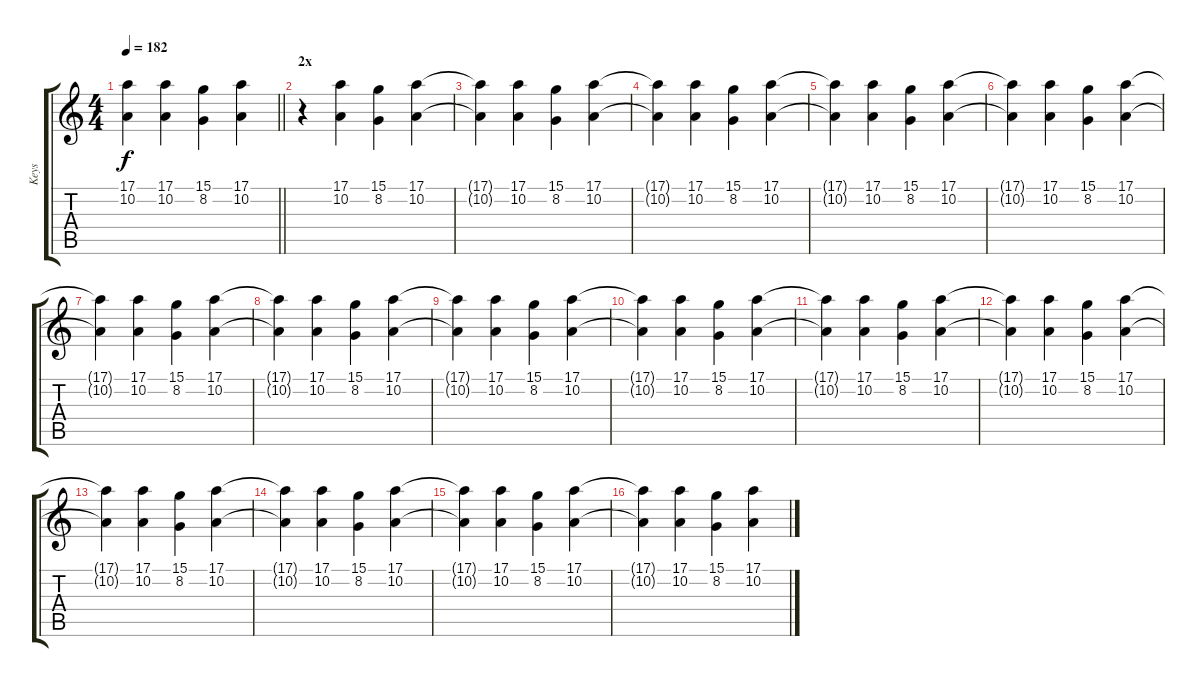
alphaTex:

\track ("Keys" "Keys") {instrument lead1square}
\staff {score tabs}
\tuning (E4 B3 G3 D3 A2 E2) {hide}
\ts (4 4)
\tempo 182
\clef g2
\barLineRight lightlight
\ks c
(17.1{t} 10.2{t}).4{dy f} (17.1 10.2).4 (15.1 8.2).4 (17.1 10.2).4 |
\section ("" "2x")
r.4{volume 8} (17.1 10.2).4 (15.1 8.2).4 (17.1 10.2).4 |
(17.1{t} 10.2{t}).4 (17.1 10.2).4 (15.1 8.2).4 (17.1 10.2).4 |
(17.1{t} 10.2{t}).4 (17.1 10.2).4 (15.1 8.2).4 (17.1 10.2).4 |
(17.1{t} 10.2{t}).4 (17.1 10.2).4 (15.1 8.2).4 (17.1 10.2).4 |
(17.1{t} 10.2{t}).4 (17.1 10.2).4 (15.1 8.2).4 (17.1 10.2).4 |
(17.1{t} 10.2{t}).4 (17.1 10.2).4 (15.1 8.2).4 (17.1 10.2).4 |
(17.1{t} 10.2{t}).4 (17.1 10.2).4 (15.1 8.2).4 (17.1 10.2).4 |
(17.1{t} 10.2{t}).4 (17.1 10.2).4 (15.1 8.2).4 (17.1 10.2).4 |
(17.1{t} 10.2{t}).4 (17.1 10.2).4 (15.1 8.2).4 (17.1 10.2).4 |
(17.1{t} 10.2{t}).4 (17.1 10.2).4 (15.1 8.2).4 (17.1 10.2).4 |
(17.1{t} 10.2{t}).4 (17.1 10.2).4 (15.1 8.2).4 (17.1 10.2).4 |
(17.1{t} 10.2{t}).4 (17.1 10.2).4 (15.1 8.2).4 (17.1 10.2).4 |
(17.1{t} 10.2{t}).4 (17.1 10.2).4 (15.1 8.2).4 (17.1 10.2).4 |
(17.1{t} 10.2{t}).4 (17.1 10.2).4 (15.1 8.2).4 (17.1 10.2).4 |
(17.1{t} 10.2{t}).4 (17.1 10.2).4 (15.1 8.2).4 (17.1 10.2).4
